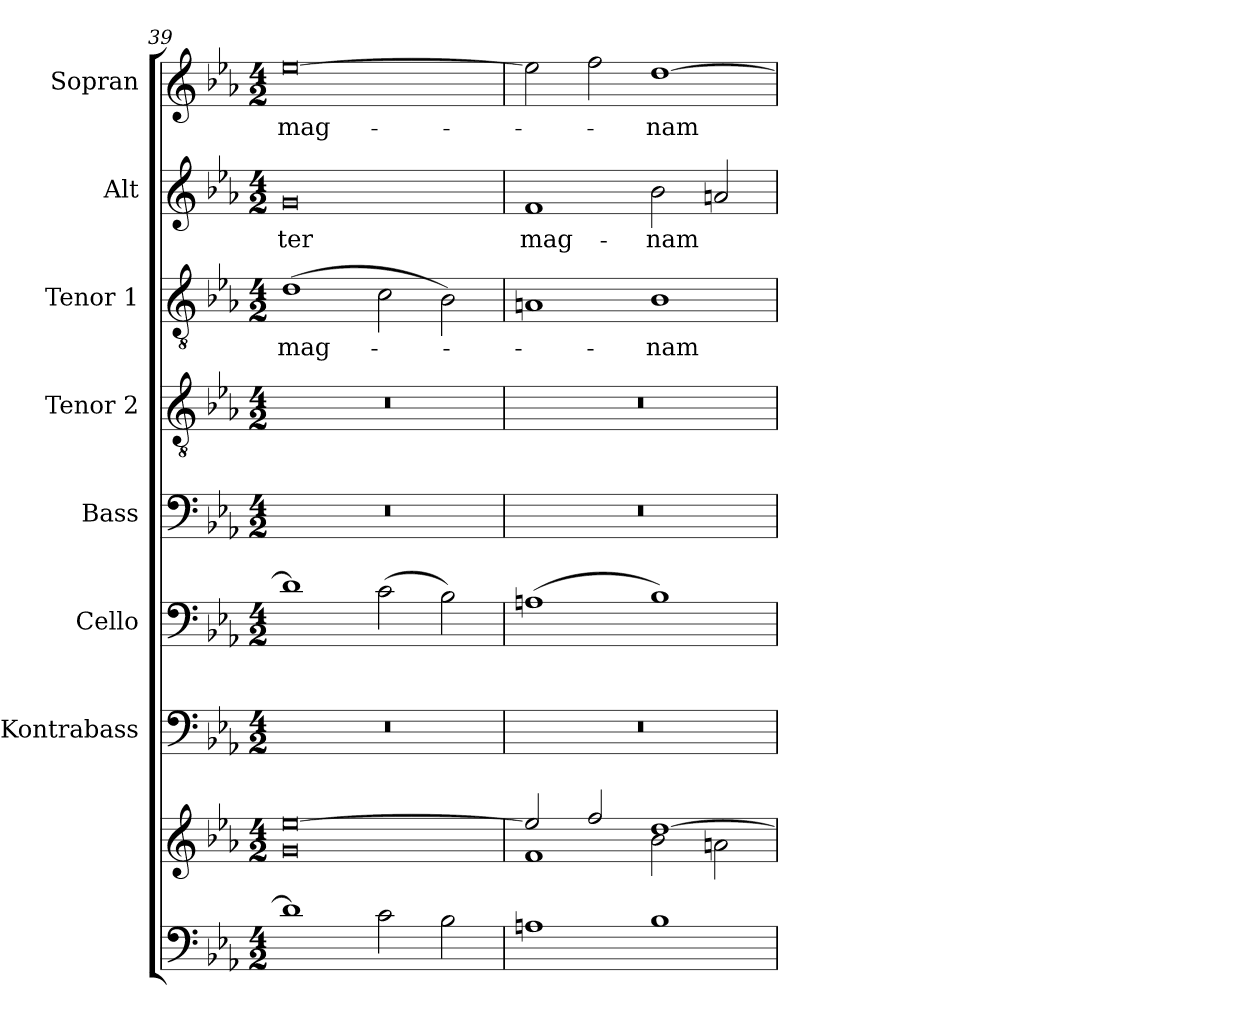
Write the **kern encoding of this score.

**kern	**kern	**kern	**kern	**kern	**kern	**kern	**text	**kern	**text	**kern	**text
*part8	*part8	*part7	*part6	*part5	*part4	*part3	*part3	*part2	*part2	*part1	*part1
*staff9	*staff8	*staff7	*staff6	*staff5	*staff4	*staff3	*staff3	*staff2	*staff2	*staff1	*staff1
*	*	*I"Kontrabass	*I"Cello	*I"Bass	*I"Tenor 2	*I"Tenor 1	*	*I"Alt	*	*I"Sopran	*
*	*	*I'Kb.	*	*I'B.	*I'T. 2	*I'T. 1	*	*I'A.	*	*I'S.	*
!!LO:LB:g=z
*clefF4	*clefG2	*clefF4	*clefF4	*clefF4	*clefGv2	*clefGv2	*	*clefG2	*	*clefG2	*
*	*	*ITrd7c12	*	*	*	*	*	*	*	*	*
*k[b-e-a-]	*k[b-e-a-]	*k[b-e-a-]	*k[b-e-a-]	*k[b-e-a-]	*k[b-e-a-]	*k[b-e-a-]	*	*k[b-e-a-]	*	*k[b-e-a-]	*
*E-:	*E-:	*E-:	*E-:	*E-:	*E-:	*E-:	*	*E-:	*	*E-:	*
*M4/2	*M4/2	*M4/2	*M4/2	*M4/2	*M4/2	*M4/2	*	*M4/2	*	*M4/2	*
=39	=39	=39	=39	=39	=39	=39	=39	=39	=39	=39	=39
*	*^	*	*	*	*	*	*	*	*	*	*
!	!	!	!	!	!	!	!	!LO:LY:b	!	!LO:LY:b	!	!LO:LY:b
1d]	[>0ee-	0g	0r	1d]	0r	0r	(>1d	mag-	0g	-ter	[0ee-	mag-
2c\	.	.	.	(>2c\	.	.	2c\	.	.	.	.	.
2B-\	.	.	.	2B-\)	.	.	2B-\)	.	.	.	.	.
=40	=40	=40	=40	=40	=40	=40	=40	=40	=40	=40	=40	=40
!	!	!	!	!	!	!	!	!	!	!LO:LY:b	!	!
1An	2ee-/]	1f	0r	(>1An	0r	0r	1An	.	1f	mag-	2ee-\]	.
.	2ff/	.	.	.	.	.	.	.	.	.	2ff\	.
!	!	!	!	!	!	!	!	!LO:LY:b	!	!LO:LY:b	!	!LO:LY:b
1B-	[>1dd	2b-\	.	1B-)	.	.	1B-	-nam	2b-\	-nam	[1dd	-nam
.	.	2an\	.	.	.	.	.	.	2an/	.	.	.
*	*v	*v	*	*	*	*	*	*	*	*	*	*
=	=	=	=	=	=	=	=	=	=	=	=
*-	*-	*-	*-	*-	*-	*-	*-	*-	*-	*-	*-
